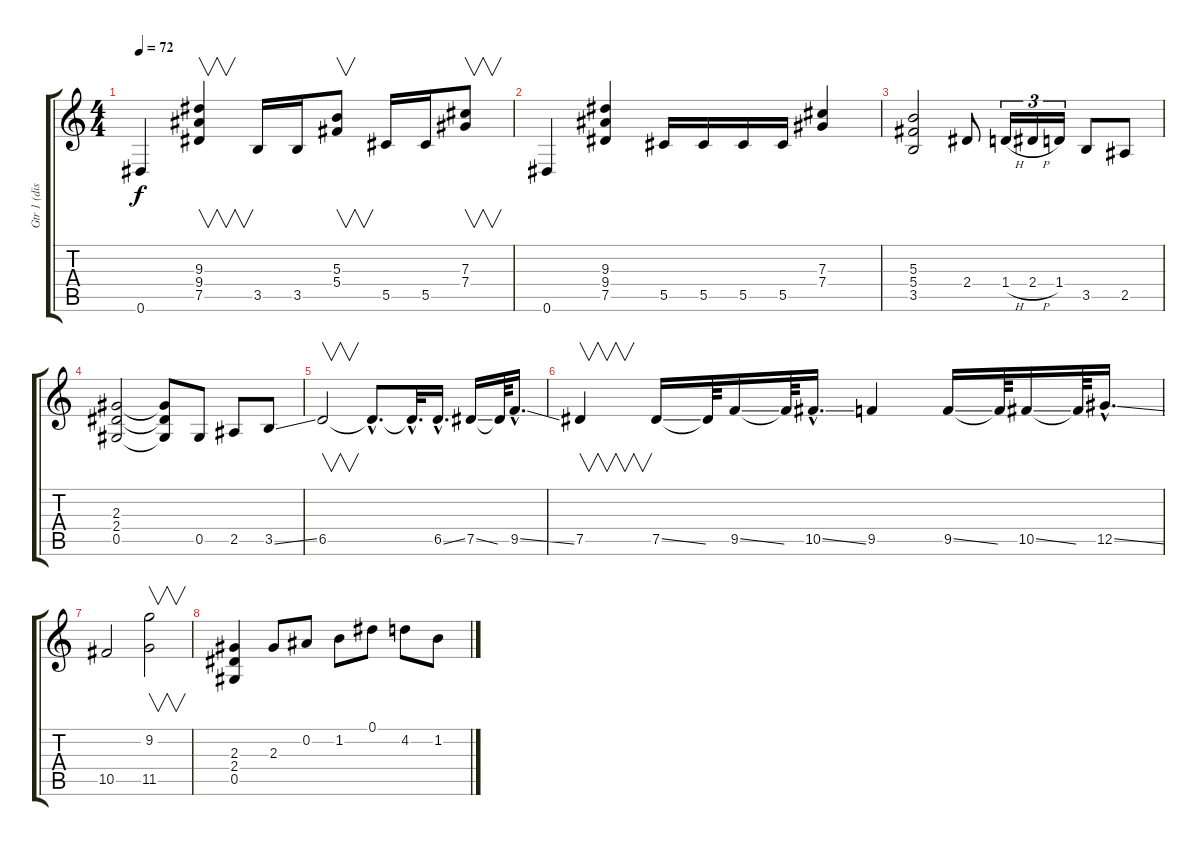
\track ("Gtr 1 (disto)" "Gtr 1 (dis") {instrument distortionguitar}
\staff {score tabs}
\tuning (Eb4 Bb3 Gb3 Db3 Ab2 Eb2) {hide}
\ts (4 4)
\tempo 72
\clef g2
\ks c
0.6.4{dy f} (9.3 9.4 7.5).4{v} 3.5.16 3.5.16 (5.3 5.4).8{v} 5.5.16 5.5.16 (7.3 7.4).8{v} |
0.6.4 (9.3 9.4 7.5).4 5.5.16 5.5.16 5.5.16 5.5.16 (7.3 7.4).4 |
(5.3 5.4 3.5).2 2.4.8 1.4{h}.16{tu (3 2)} 2.4{h}.16{tu (3 2)} 1.4.16{tu (3 2)} 3.5.8 2.5.8 |
(2.3 2.4 0.5).2 (2.3{t} 2.4{t} 0.5{t}).8 0.5.8 2.5.8 3.5{ss}.8 |
6.5.2{v} 6.5{hac t}.8{d} 6.5{hac t}.32{d} 6.5{ss hac}.16{d} 7.5{ss}.16 7.5{t}.64 9.5{ss hac}.16{d} |
7.5.4{v} 7.5{ss}.16 7.5{t}.64 9.5{ss}.16 9.5{t}.64 10.5{ss hac}.16{d} 9.5.4 9.5{ss}.16 9.5{t}.64 10.5{ss}.16 10.5{t}.64 12.5{ss hac}.16{d} |
10.5.2 (9.2 11.5).2{v} |
(2.3 2.4 0.5).4 2.3.8 0.2.8 1.2.8 0.1.8 4.2.8 1.2.8
